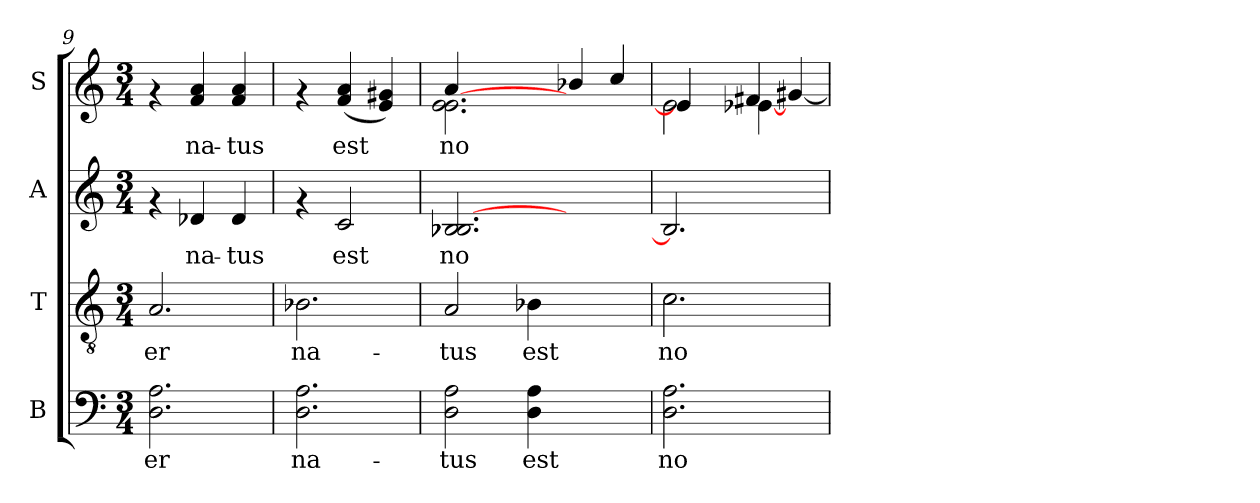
**kern	**text	**kern	**text	**kern	**text	**kern	**text
*part4	*part4	*part3	*part3	*part2	*part2	*part1	*part1
*staff4	*staff4	*staff3	*staff3	*staff2	*staff2	*staff1	*staff1
*I"B	*	*I"T	*	*I"A	*	*I"S	*
*I'B	*	*I'T	*	*I'A	*	*I'S	*
*clefF4	*	*clefGv2	*	*clefG2	*	*clefG2	*
*k[]	*	*k[]	*	*k[]	*	*k[]	*
*C:	*	*C:	*	*C:	*	*C:	*
*M3/4	*	*M3/4	*	*M3/4	*	*M3/4	*
=9	=9	=9	=9	=9	=9	=9	=9
!	!LO:LY:b:cj	!	!LO:LY:b:cj	!	!	!	!
2.A\ 2.D\	-er	2.A/	-er	4rf	.	4rf	.
!	!	!	!	!	!LO:LY:b:cj	!	!LO:LY:b:cj
.	.	.	.	4d-X/	na-	4a/ 4f/	na-
!	!	!	!	!	!LO:LY:b:cj	!	!LO:LY:b:cj
.	.	.	.	4d-/	-tus	4a/ 4f/	-tus
=10	=10	=10	=10	=10	=10	=10	=10
!	!LO:LY:b:cj	!	!LO:LY:b:cj	!	!	!	!
2.A\ 2.D\	na-	2.B-X\	na-	4rf	.	4rf	.
!	!	!	!	!	!LO:LY:b:cj	!	!LO:LY:b:cj
.	.	.	.	2c/	est	(<4a/ 4f/	est
!	!	!	!	!	!	!	!LO:LY:b:cj
.	.	.	.	.	.	4g#X/ 4e/)	.
=11	=11	=11	=11	=11	=11	=11	=11
!	!LO:LY:b:cj	!	!LO:LY:b:cj	!	!LO:LY:b:cj	!	!LO:LY:b:cj
*	*	*	*	*	*	*^	*
2A\ 2D\	-tus	2A/	-tus	2.B-X/ [<2.B-X/	no-	2.e\ [<2.e\	4a/	no-
.	.	.	.	.	.	.	1ryy	.
!	!LO:LY:b:cj	!	!LO:LY:b:cj	!	!	!	!	!
4A\ 4D\	est	4B-X\	est	.	.	.	.	.
!	!	!	!	!	!	!	!	!LO:LY:b:cj
2ryy	.	2ryy	.	2ryy	.	4b-X/	.	--
!	!	!	!	!	!	!	!	!LO:LY:b:cj
.	.	.	.	.	.	4cc/	.	--
=12	=12	=12	=12	=12	=12	=12	=12	=12
!	!LO:LY:b:cj	!	!LO:LY:b:cj	!	!LO:LY:b:cj	!	!	!LO:LY:b:cj
2.A\ 2.D\	no-	2.c\	no-	2.B-/]	--	2e\	4e/]	--
.	.	.	.	.	.	.	4ryy	.
!	!	!	!	!	!	!	!	!LO:LY:b:cj
!	!	!	!	!	!	!	!	!LO:LY:b:cj
.	.	.	.	.	.	4f#X/	[<4e-X\	--
4ryy	.	4ryy	.	4ryy	.	[<4g#X/	4ryy	.
*	*	*	*	*	*	*v	*v	*
=	=	=	=	=	=	=	=
*-	*-	*-	*-	*-	*-	*-	*-
